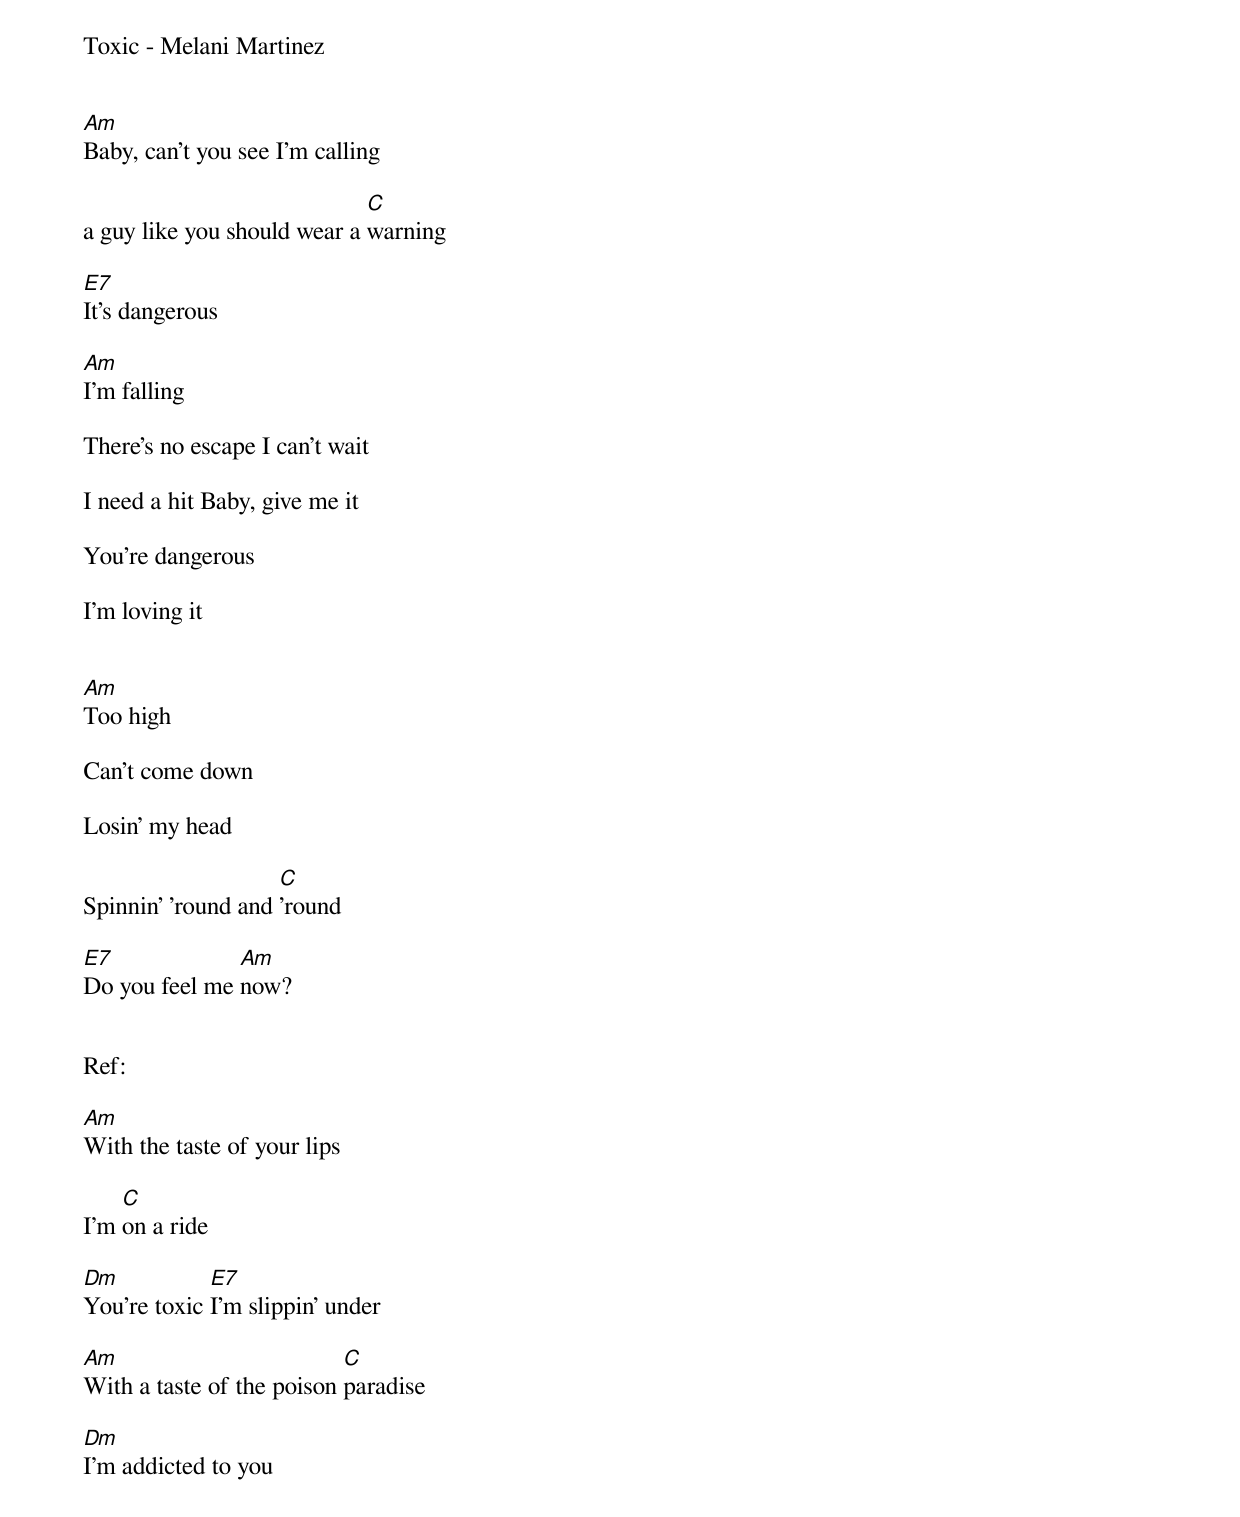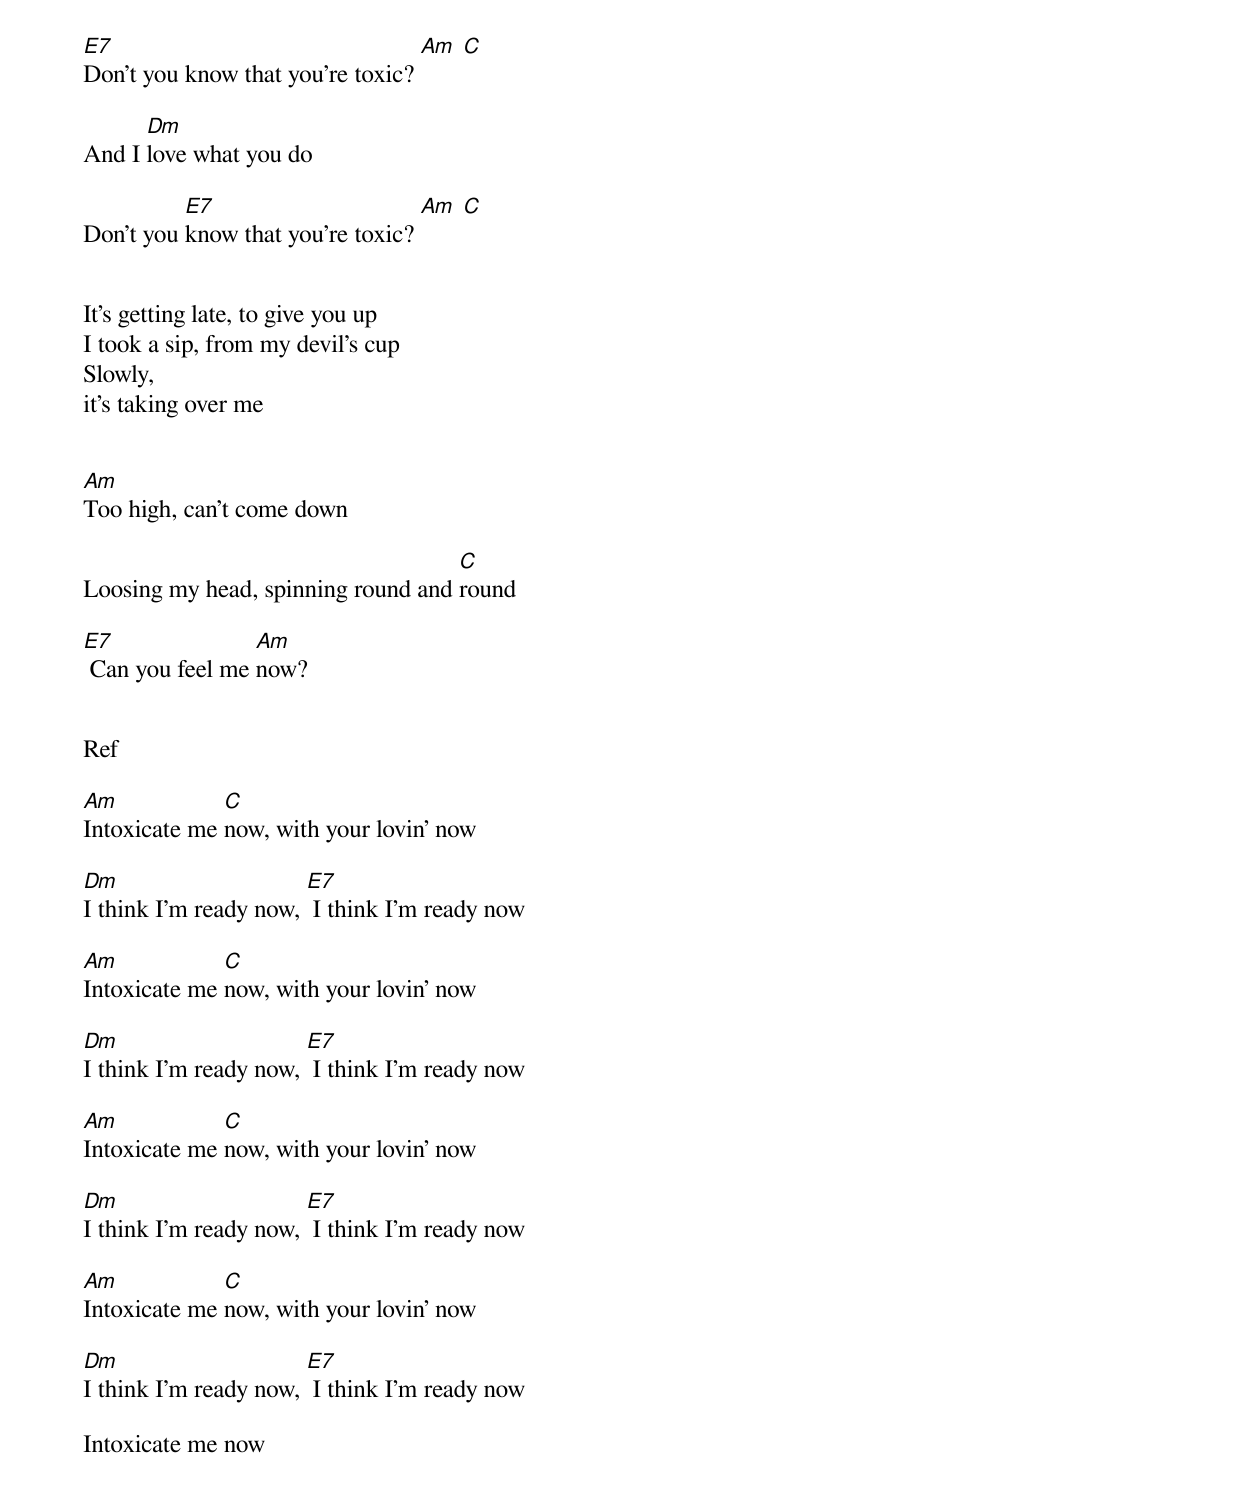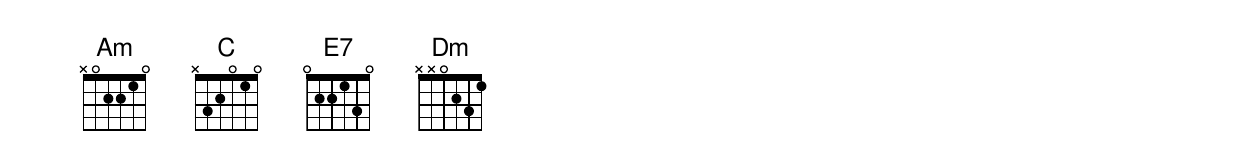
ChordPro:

Toxic - Melani Martinez


[Am]Baby, can't you see I'm calling

a guy like you should wear a [C]warning

[E7]It's dangerous

[Am]I'm falling

There's no escape I can't wait

I need a hit Baby, give me it

You're dangerous

I'm loving it


[Am]Too high

Can't come down

Losin' my head

Spinnin' 'round and [C]'round

[E7]Do you feel me [Am]now?


Ref:

[Am]With the taste of your lips

I'm [C]on a ride

[Dm]You're toxic [E7]I'm slippin' under

[Am]With a taste of the poison [C]paradise

[Dm]I'm addicted to you

[E7]Don't you know that you're toxic? [Am] [C]

And I [Dm]love what you do

Don't you [E7]know that you're toxic? [Am] [C]


It's getting late, to give you up
I took a sip, from my devil's cup
Slowly,
it's taking over me


[Am]Too high, can't come down

Loosing my head, spinning round and [C]round

[E7] Can you feel me [Am]now?


Ref

[Am]Intoxicate me [C]now, with your lovin' now

[Dm]I think I'm ready now, [E7] I think I'm ready now

[Am]Intoxicate me [C]now, with your lovin' now

[Dm]I think I'm ready now, [E7] I think I'm ready now

[Am]Intoxicate me [C]now, with your lovin' now

[Dm]I think I'm ready now, [E7] I think I'm ready now

[Am]Intoxicate me [C]now, with your lovin' now

[Dm]I think I'm ready now, [E7] I think I'm ready now

Intoxicate me now
